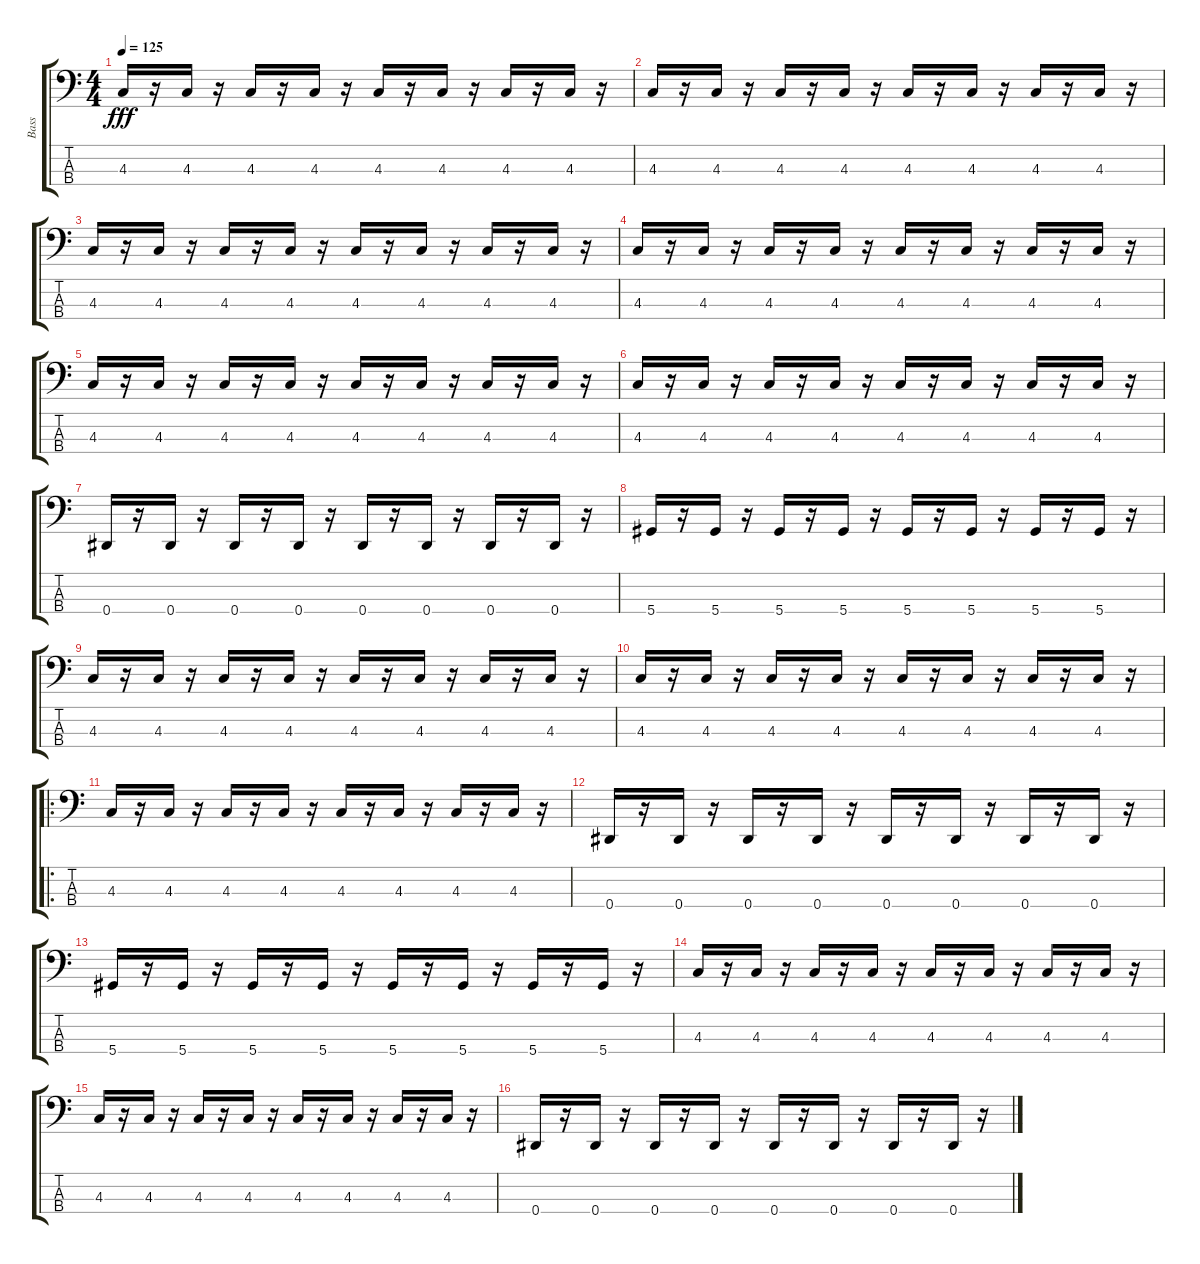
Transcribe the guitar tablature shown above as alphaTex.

\track ("Bass" "Bass") {instrument synthbass2}
\staff {score tabs}
\tuning (Gb2 Db2 Ab1 Eb1) {hide}
\ts (4 4)
\tempo 125
\clef f4
\ks c
4.3.16{dy fff instrument synthbass2} r.16 4.3.16 r.16 4.3.16 r.16 4.3.16 r.16 4.3.16 r.16 4.3.16 r.16 4.3.16 r.16 4.3.16 r.16 |
4.3.16 r.16 4.3.16 r.16 4.3.16 r.16 4.3.16 r.16 4.3.16 r.16 4.3.16 r.16 4.3.16 r.16 4.3.16 r.16 |
4.3.16 r.16 4.3.16 r.16 4.3.16 r.16 4.3.16 r.16 4.3.16 r.16 4.3.16 r.16 4.3.16 r.16 4.3.16 r.16 |
4.3.16 r.16 4.3.16 r.16 4.3.16 r.16 4.3.16 r.16 4.3.16 r.16 4.3.16 r.16 4.3.16 r.16 4.3.16 r.16 |
4.3.16 r.16 4.3.16 r.16 4.3.16 r.16 4.3.16 r.16 4.3.16 r.16 4.3.16 r.16 4.3.16 r.16 4.3.16 r.16 |
4.3.16 r.16 4.3.16 r.16 4.3.16 r.16 4.3.16 r.16 4.3.16 r.16 4.3.16 r.16 4.3.16 r.16 4.3.16 r.16 |
0.4.16 r.16 0.4.16 r.16 0.4.16 r.16 0.4.16 r.16 0.4.16 r.16 0.4.16 r.16 0.4.16 r.16 0.4.16 r.16 |
5.4.16 r.16 5.4.16 r.16 5.4.16 r.16 5.4.16 r.16 5.4.16 r.16 5.4.16 r.16 5.4.16 r.16 5.4.16 r.16 |
4.3.16 r.16 4.3.16 r.16 4.3.16 r.16 4.3.16 r.16 4.3.16 r.16 4.3.16 r.16 4.3.16 r.16 4.3.16 r.16 |
4.3.16 r.16 4.3.16 r.16 4.3.16 r.16 4.3.16 r.16 4.3.16 r.16 4.3.16 r.16 4.3.16 r.16 4.3.16 r.16 |
\ro
4.3.16 r.16 4.3.16 r.16 4.3.16 r.16 4.3.16 r.16 4.3.16 r.16 4.3.16 r.16 4.3.16 r.16 4.3.16 r.16 |
0.4.16 r.16 0.4.16 r.16 0.4.16 r.16 0.4.16 r.16 0.4.16 r.16 0.4.16 r.16 0.4.16 r.16 0.4.16 r.16 |
5.4.16 r.16 5.4.16 r.16 5.4.16 r.16 5.4.16 r.16 5.4.16 r.16 5.4.16 r.16 5.4.16 r.16 5.4.16 r.16 |
4.3.16 r.16 4.3.16 r.16 4.3.16 r.16 4.3.16 r.16 4.3.16 r.16 4.3.16 r.16 4.3.16 r.16 4.3.16 r.16 |
4.3.16 r.16 4.3.16 r.16 4.3.16 r.16 4.3.16 r.16 4.3.16 r.16 4.3.16 r.16 4.3.16 r.16 4.3.16 r.16 |
0.4.16 r.16 0.4.16 r.16 0.4.16 r.16 0.4.16 r.16 0.4.16 r.16 0.4.16 r.16 0.4.16 r.16 0.4.16 r.16
